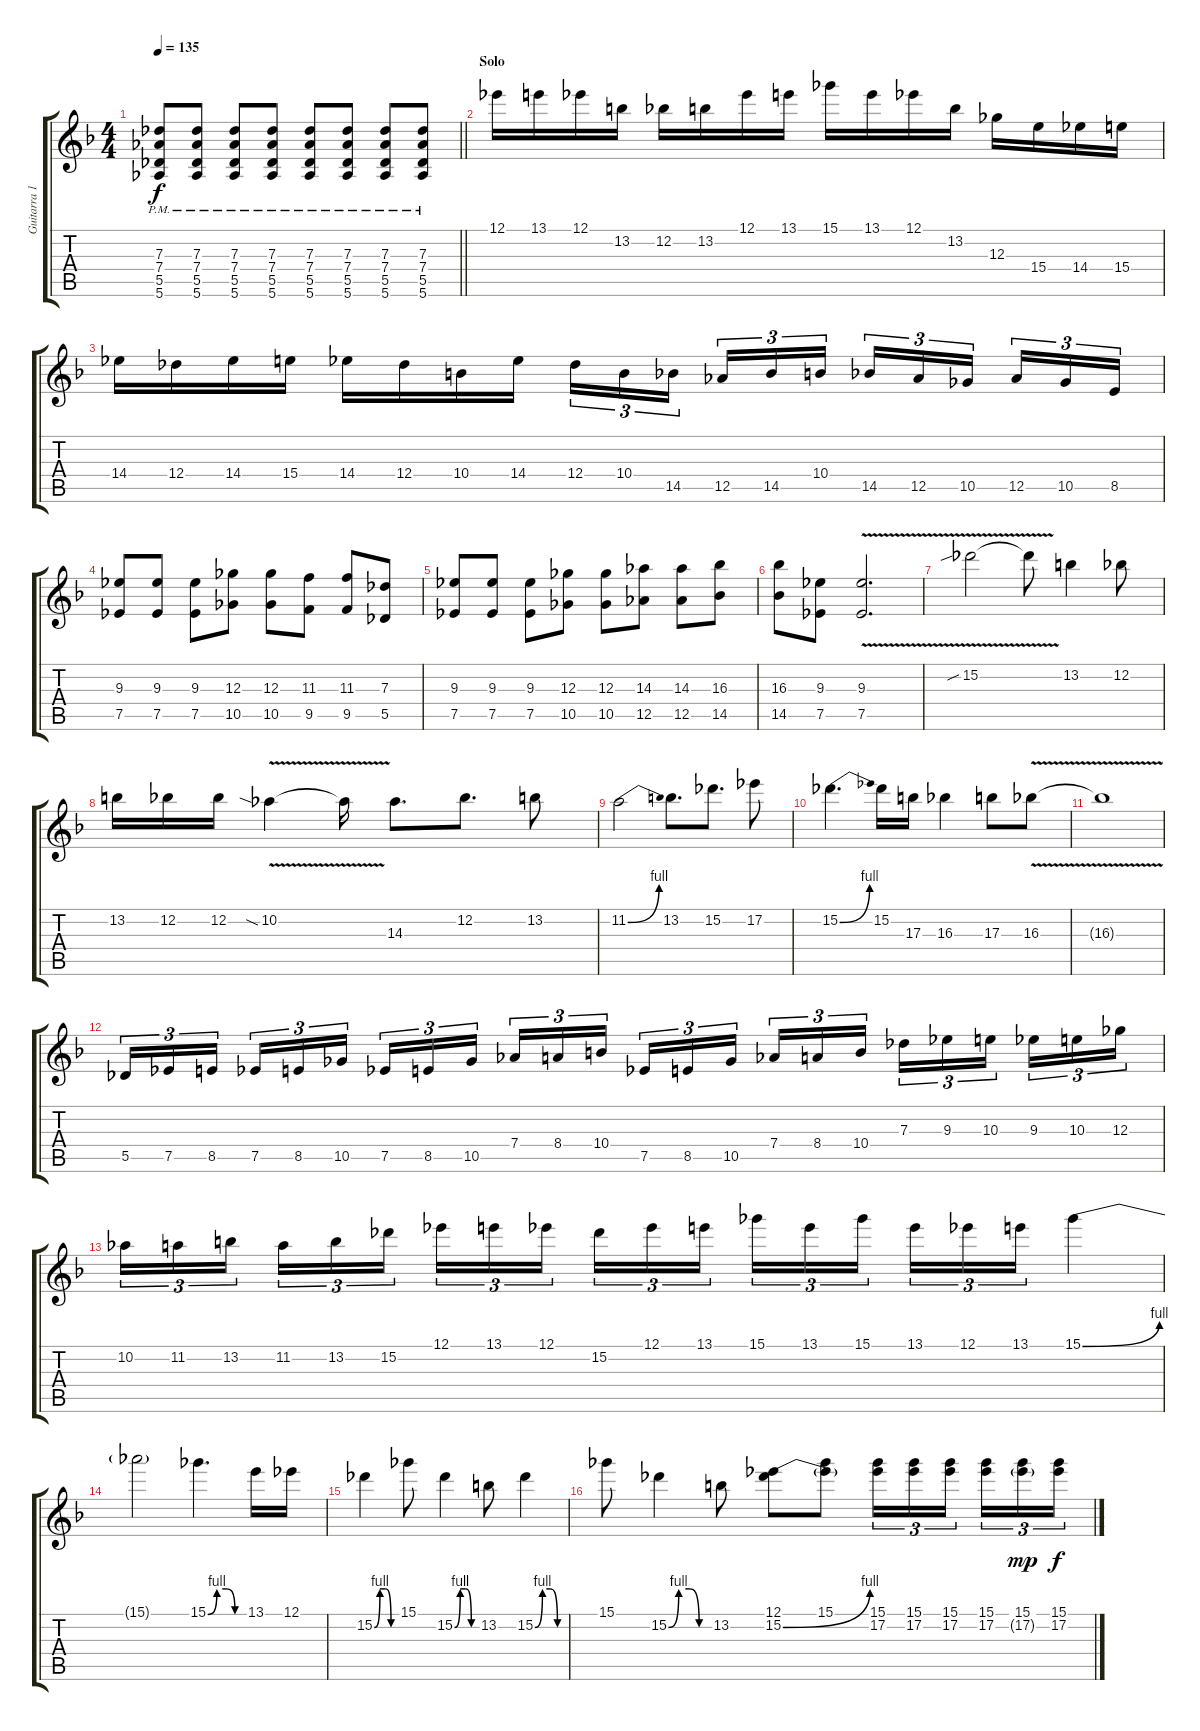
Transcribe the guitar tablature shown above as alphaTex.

\track ("Guitarra 1" "Guitarra 1") {instrument electricguitarjazz}
\staff {score tabs}
\tuning (Eb4 Bb3 Gb3 Db3 Ab2 Eb2) {hide}
\ts (4 4)
\tempo 135
\clef g2
\barLineRight lightlight
\ks dminor
(7.3{pm} 7.4{pm} 5.5{pm} 5.6{pm}).8{dy f} (7.3{pm} 7.4{pm} 5.5{pm} 5.6{pm}).8 (7.3{pm} 7.4{pm} 5.5{pm} 5.6{pm}).8 (7.3{pm} 7.4{pm} 5.5{pm} 5.6{pm}).8 (7.3{pm} 7.4{pm} 5.5{pm} 5.6{pm}).8 (7.3{pm} 7.4{pm} 5.5{pm} 5.6{pm}).8 (7.3{pm} 7.4{pm} 5.5{pm} 5.6{pm}).8 (7.3{pm} 7.4{pm} 5.5{pm} 5.6{pm}).8 |
\section ("" "Solo")
12.1.16 13.1.16 12.1.16 13.2.16 12.2.16 13.2.16 12.1.16 13.1.16 15.1.16 13.1.16 12.1.16 13.2.16 12.3.16 15.4.16 14.4.16 15.4.16 |
14.4.16 12.4.16 14.4.16 15.4.16 14.4.16 12.4.16 10.4.16 14.4.16 12.4.16{tu (3 2)} 10.4.16{tu (3 2)} 14.5.16{tu (3 2) beam splitsecondary} 12.5.16{tu (3 2)} 14.5.16{tu (3 2)} 10.4.16{tu (3 2)} 14.5.16{tu (3 2)} 12.5.16{tu (3 2)} 10.5.16{tu (3 2) beam splitsecondary} 12.5.16{tu (3 2)} 10.5.16{tu (3 2)} 8.5.16{tu (3 2)} |
(9.3 7.5).8 (9.3 7.5).8 (9.3 7.5).8 (12.3 10.5).8 (12.3 10.5).8 (11.3 9.5).8 (11.3 9.5).8 (7.3 5.5).8 |
(9.3 7.5).8 (9.3 7.5).8 (9.3 7.5).8 (12.3 10.5).8 (12.3 10.5).8 (14.3 12.5).8 (14.3 12.5).8 (16.3 14.5).8 |
(16.3 14.5).8 (9.3 7.5).8 (9.3{v} 7.5{v}).2{d} |
15.2{v sib}.2 15.2{t}.8 13.2.4 12.2.8 |
13.2.16 12.2.16 12.2.16 10.2{v sia}.4 10.2{t}.16 14.3.8{d} 12.2.8{d} 13.2.8 |
11.2{be (bend 0 0 60 4)}.2 13.2.8{d} 15.2.8{d} 17.2.8 |
15.2{be (bend 0 0 60 4)}.4{d} 15.2.16 17.3.16 16.3.4 17.3.8 16.3{v}.8 |
16.3{t}.1 |
5.5.16{tu (3 2)} 7.5.16{tu (3 2)} 8.5.16{tu (3 2) beam splitsecondary} 7.5.16{tu (3 2)} 8.5.16{tu (3 2)} 10.5.16{tu (3 2)} 7.5.16{tu (3 2)} 8.5.16{tu (3 2)} 10.5.16{tu (3 2) beam splitsecondary} 7.4.16{tu (3 2)} 8.4.16{tu (3 2)} 10.4.16{tu (3 2)} 7.5.16{tu (3 2)} 8.5.16{tu (3 2)} 10.5.16{tu (3 2) beam splitsecondary} 7.4.16{tu (3 2)} 8.4.16{tu (3 2)} 10.4.16{tu (3 2)} 7.3.16{tu (3 2)} 9.3.16{tu (3 2)} 10.3.16{tu (3 2) beam splitsecondary} 9.3.16{tu (3 2)} 10.3.16{tu (3 2)} 12.3.16{tu (3 2)} |
10.2.16{tu (3 2)} 11.2.16{tu (3 2)} 13.2.16{tu (3 2) beam splitsecondary} 11.2.16{tu (3 2)} 13.2.16{tu (3 2)} 15.2.16{tu (3 2)} 12.1.16{tu (3 2)} 13.1.16{tu (3 2)} 12.1.16{tu (3 2) beam splitsecondary} 15.2.16{tu (3 2)} 12.1.16{tu (3 2)} 13.1.16{tu (3 2)} 15.1.16{tu (3 2)} 13.1.16{tu (3 2)} 15.1.16{tu (3 2) beam splitsecondary} 13.1.16{tu (3 2)} 12.1.16{tu (3 2)} 13.1.16{tu (3 2)} 15.1{be (bend 0 0 60 4)}.4 |
15.1{t}.2 15.1{be (custom 0 0 15 4 30 4 45 0 60 0)}.4{d} 13.1.16 12.1.16 |
15.2{be (custom 0 0 15 4 30 4 45 0 60 0)}.4 15.1.8 15.2{be (custom 0 0 15 4 30 4 45 0 60 0)}.4 13.2.8 15.2{be (custom 0 0 15 4 30 4 45 0 60 0)}.4 |
15.1.8 15.2{be (custom 0 0 15 4 30 4 45 0 60 0)}.4 13.2.8 (12.1 15.2{be (bend 0 0 60 4)}).8 (15.1 15.2{t}).8 (15.1 17.2).16{tu (3 2)} (15.1 17.2).16{tu (3 2)} (15.1 17.2).16{tu (3 2) beam splitsecondary} (15.1 17.2).16{tu (3 2)} (15.1 17.2{g}).16{tu (3 2) dy mp} (15.1 17.2).16{tu (3 2) dy f}
